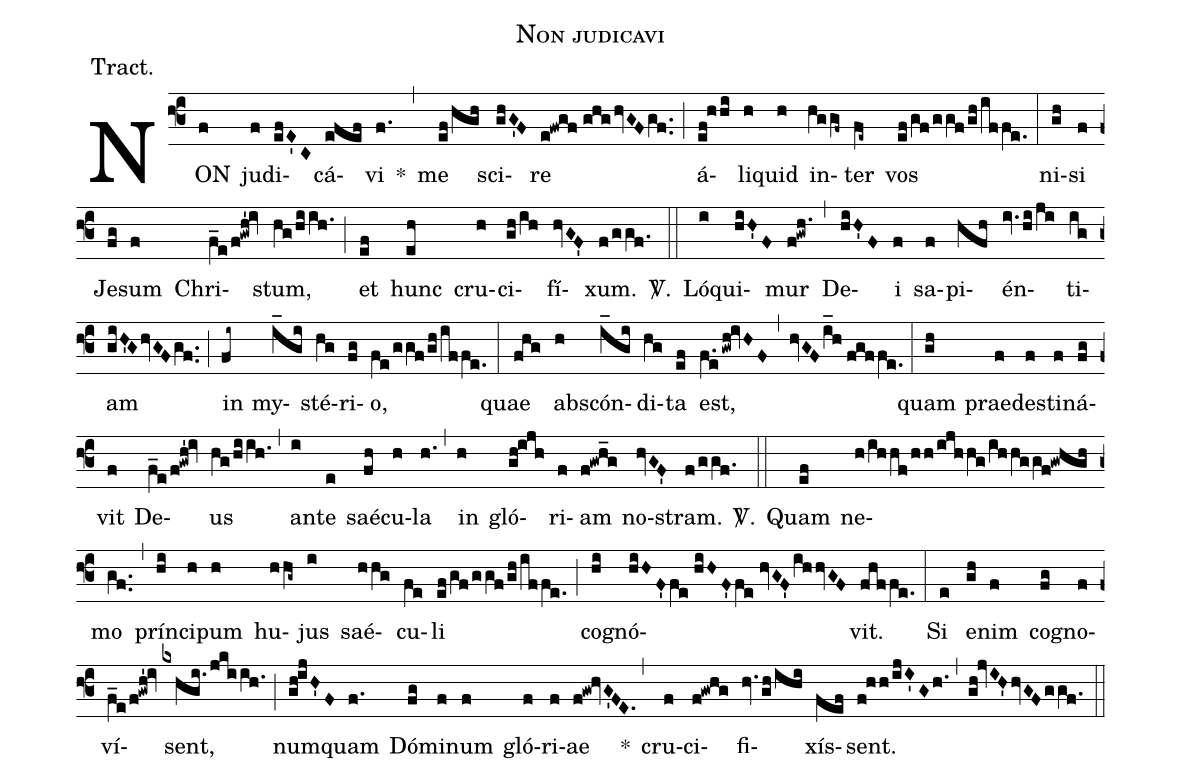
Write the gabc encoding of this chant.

name:Non judicavi;
annotation:Tract.;
mode:2;
office-part:Tract;
%%
(f3) NON(f) ju(f)di(efE'C)cá(efef)vi(f.) *(,) me(ef/hgh) sci(ghG'F)re(e!fwgf//ghg/hvGF/gf..) (;) á(ef!hhi)li(h)quid(h) in(hggf~)ter(fe~) vos(ef/gf/ggf/gh/iffe.) (:) ni(gh)si(f) Je(fg)sum(f) Chri(f_e/f!gwh'!iv)stum,(hg/hiih.) (;) et(ef) hunc(eh) cru(h)ci(gh/ih)fí(hvGF')xum.(f/ggf.) <sp>V/</sp>.(::) Ló(i)qui(hiH'F)mur(f!gwh.) (,) De(hiH'F)i(f) sa(f)pi(hfh)én(iv./hi/ji)ti(ig)am(giH'G/hvGF/gf..) (;) in(fi~) my(i_gi)sté(hg)ri(fg)o,(fe/ggf/gh/iffe.) (:) quae(fhg) ab(h)scón(i_gi)di(hg)ta(ef) est,(f.e/gwh!ivHF) (,) (hvGF/i_h//fgffe.) (:) quam(gh) prae(f)de(f)sti(f)ná(fg)vit(f) De(f_e/f!gwh'!iv)us(hg/hiih.) (,) an(i)te(e) saé(fh)cu(h)la(h.) (,) in(h) gló(gh!ijh)ri(f)am(f!gwh_g) no(hvGF')stram.(f/ggf.) <sp>V/</sp>.(::) Quam(ef) ne(h/ihhf/hh/ijhhg/ihhggf!gwhgh)mo(gf..) (,) prín(hi)ci(h)pum(h) hu(hhg~)jus(i) saé(hhg)cu(fe)li(ef/gf/ggf/gh/iffe.) (;) co(hi)gnó(hiHF'/fe//hiHF'/fe//hvGF'/ihhvGF)vit.(fhffe.) (:) Si(e) e(gh)nim(f) co(fg)gno(f)ví(f_e/f!gwh'!iv)sent,(kxhgi./jkiih.) (;) num(gh!ijH'F)quam(f.) Dó(fg)mi(f)num(f) gló(f)ri(f)ae(f!gw!hvG'FE.) *(,) cru(f)ci(f!gwhg)fi(hv./gh/ihi)xís(fef)sent.(f!hh/ijI'Gh.) (,) (gh!jvIH'/hvGF/ggf.) (::)
